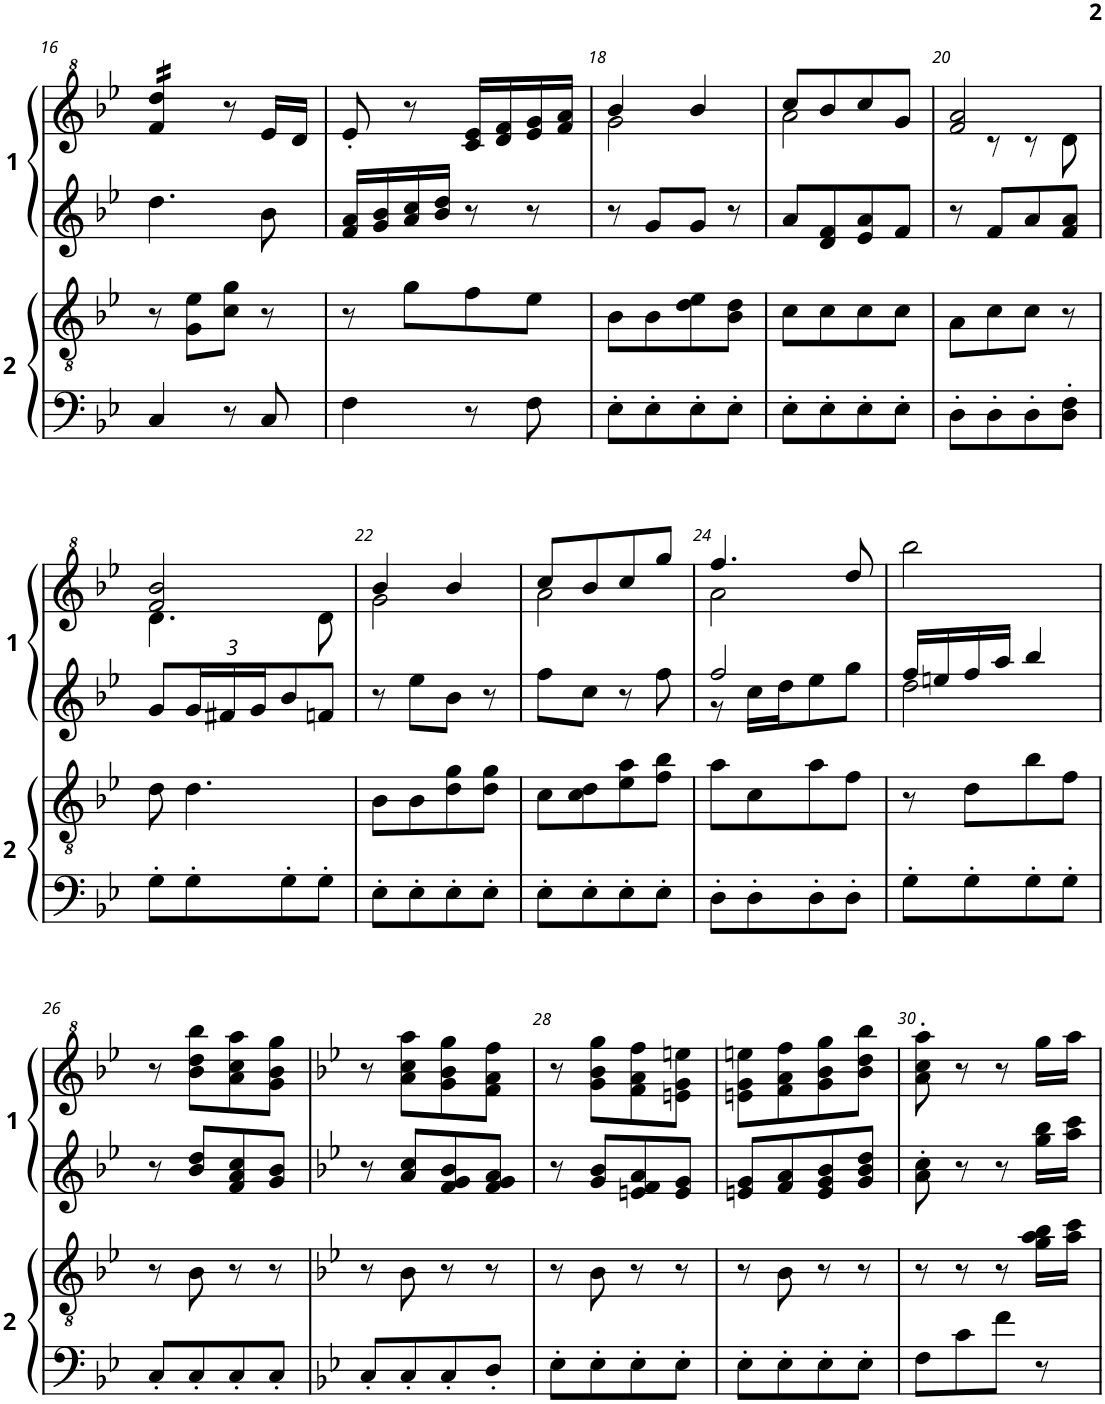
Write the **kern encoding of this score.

**kern	**kern	**kern	**kern
*part2	*part2	*part1	*part1
*staff4	*staff3	*staff2	*staff1
*I"Player 2	*	*I"Player 1	*
!!LO:PB:g=z
*clefF4	*clefGv2	*clefG2	*clefG^2
*k[b-e-]	*k[b-e-]	*k[b-e-]	*k[b-e-]
*M4/8	*M4/8	*M4/8	*M4/8
=16	=16	=16	=16
*	*	*	*tremolo
4C/	8r	4.dd\	16ff/ 16ddd/LL
.	.	.	16ff/ 16ddd/
.	8G\ 8e-\L	.	16ff/ 16ddd/
.	.	.	16ff/ 16ddd/JJ
*	*	*	*Xtremolo
8r	8c\ 8g\J	.	8r
8C/	8r	8b-\	16ee-/LL
.	.	.	16dd/JJ
=17	=17	=17	=17
4F\	8r	16f/ 16a/LL	8ee-'/
.	.	16g/ 16b-/	.
.	8g\L	16a/ 16cc/	8r
.	.	16b-/ 16dd/JJ	.
8r	8f\	8r	16cc/ 16ee-/LL
.	.	.	16dd/ 16ff/
8F\	8e-\J	8r	16ee-/ 16gg/
.	.	.	16ff/ 16aa/JJ
=18	=18	=18	=18
*	*	*	*^
8E-'\L	8B-\L	8r	4bb-/	2gg\
8E-'\	8B-\	8g/L	.	.
8E-'\	8d\ 8e-\	8g/J	4bb-/	.
8E-'\J	8B-\ 8d\J	8r	.	.
=19	=19	=19	=19	=19
8E-'\L	8c\L	8a/L	8ccc/L	2aa\
8E-'\	8c\	8d/ 8f/	8bb-/	.
8E-'\	8c\	8e-/ 8a/	8ccc/	.
8E-'\J	8c\J	8f/J	8gg/J	.
=20	=20	=20	=20	=20
8D'\L	8A\L	8r	2ff/ 2aa/	8ryy
8D'\	8c\	8f/L	.	8r
8D'\	8c\J	8a/	.	8r
8D\' 8F\'J	8r	8f/ 8a/J	.	8dd\
!!LO:LB:g=z	!!
=21	=21	=21	=21	=21
8G'\L	8d\	8g/L	2ff/ 2bb-/	4.dd\
*	*	*Xbrackettup	*	*
8G'\	4.d\	24g/L	.	.
.	.	24f#X/	.	.
.	.	24g/J	.	.
8G'\	.	8b-/	.	.
8G'\J	.	8fn/J	.	8dd\
=22	=22	=22	=22	=22
8E-'\L	8B-\L	8r	4bb-/	2gg\
8E-'\	8B-\	8ee-\L	.	.
8E-'\	8d\ 8g\	8b-\J	4bb-/	.
8E-'\J	8d\ 8g\J	8r	.	.
=23	=23	=23	=23	=23
8E-'\L	8c\L	8ff\L	8ccc/L	2aa\
8E-'\	8c\ 8d\	8cc\J	8bb-/	.
8E-'\	8e-\ 8a\	8r	8ccc/	.
8E-'\J	8f\ 8b-\J	8ff\	8ggg/J	.
=24	=24	=24	=24	=24
*	*	*^	*	*
8D'\L	8a\L	2ff/	8r	4.fff/	2aa\
8D'\	8c\	.	16cc\LL	.	.
.	.	.	16dd\J	.	.
8D'\	8a\	.	8ee-\	.	.
8D'\J	8f\J	.	8gg\J	8ddd/	.
*	*	*	*	*v	*v
=25	=25	=25	=25	=25
8G'\L	8r	16ff/LL	2dd\	2bbb-\
.	.	16een/	.	.
8G'\	8d\L	16ff/	.	.
.	.	16aa/JJ	.	.
8G'\	8b-\	4bb-/	.	.
8G'\J	8f\J	.	.	.
*	*	*v	*v	*
!!LO:LB:g=z
=26	=26	=26	=26
8C'/L	8r	8r	8r
8C'/	8B-\	8b-/ 8dd/L	8bb-\ 8ddd\ 8bbb-\L
8C'/	8r	8f/ 8a/ 8cc/	8aa\ 8ccc\ 8aaa\
8C'/J	8r	8g/ 8b-/J	8gg\ 8bb-\ 8ggg\J
=27	=27	=27	=27
*k[b-e-]	*k[b-e-]	*k[b-e-]	*k[b-e-]
8C'/L	8r	8r	8r
8C'/	8B-\	8a/ 8cc/L	8aa\ 8ccc\ 8aaa\L
8C'/	8r	8f/ 8g/ 8b-/	8gg\ 8bb-\ 8ggg\
8D'/J	8r	8f/ 8g/ 8a/J	8ff\ 8aa\ 8fff\J
=28	=28	=28	=28
8E-'\L	8r	8r	8r
8E-'\	8B-\	8g/ 8b-/L	8gg\ 8bb-\ 8ggg\L
8E-'\	8r	8en/ 8f/ 8a/	8ff\ 8aa\ 8fff\
8E-'\J	8r	8e/ 8g/J	8een\ 8gg\ 8eeen\J
=29	=29	=29	=29
8E-'\L	8r	8en/ 8g/L	8een\ 8gg\ 8eeen\L
8E-'\	8B-\	8f/ 8a/	8ff\ 8aa\ 8fff\
8E-'\	8r	8e/ 8g/ 8b-/	8gg\ 8bb-\ 8ggg\
8E-'\J	8r	8g/ 8b-/ 8dd/J	8bb-\ 8ddd\ 8bbb-\J
=30	=30	=30	=30
8F\L	8r	8a\' 8cc\'	8aa\' 8ccc\' 8aaa\'
8c\	8r	8r	8r
8f\J	8r	8r	8r
8r	16g\ 16a\ 16b-\LL	16gg\ 16bb-\LL	16ggg\LL
.	16a\ 16cc\JJ	16aa\ 16ccc\JJ	16aaa\JJ
=	=	=	=
*-	*-	*-	*-
